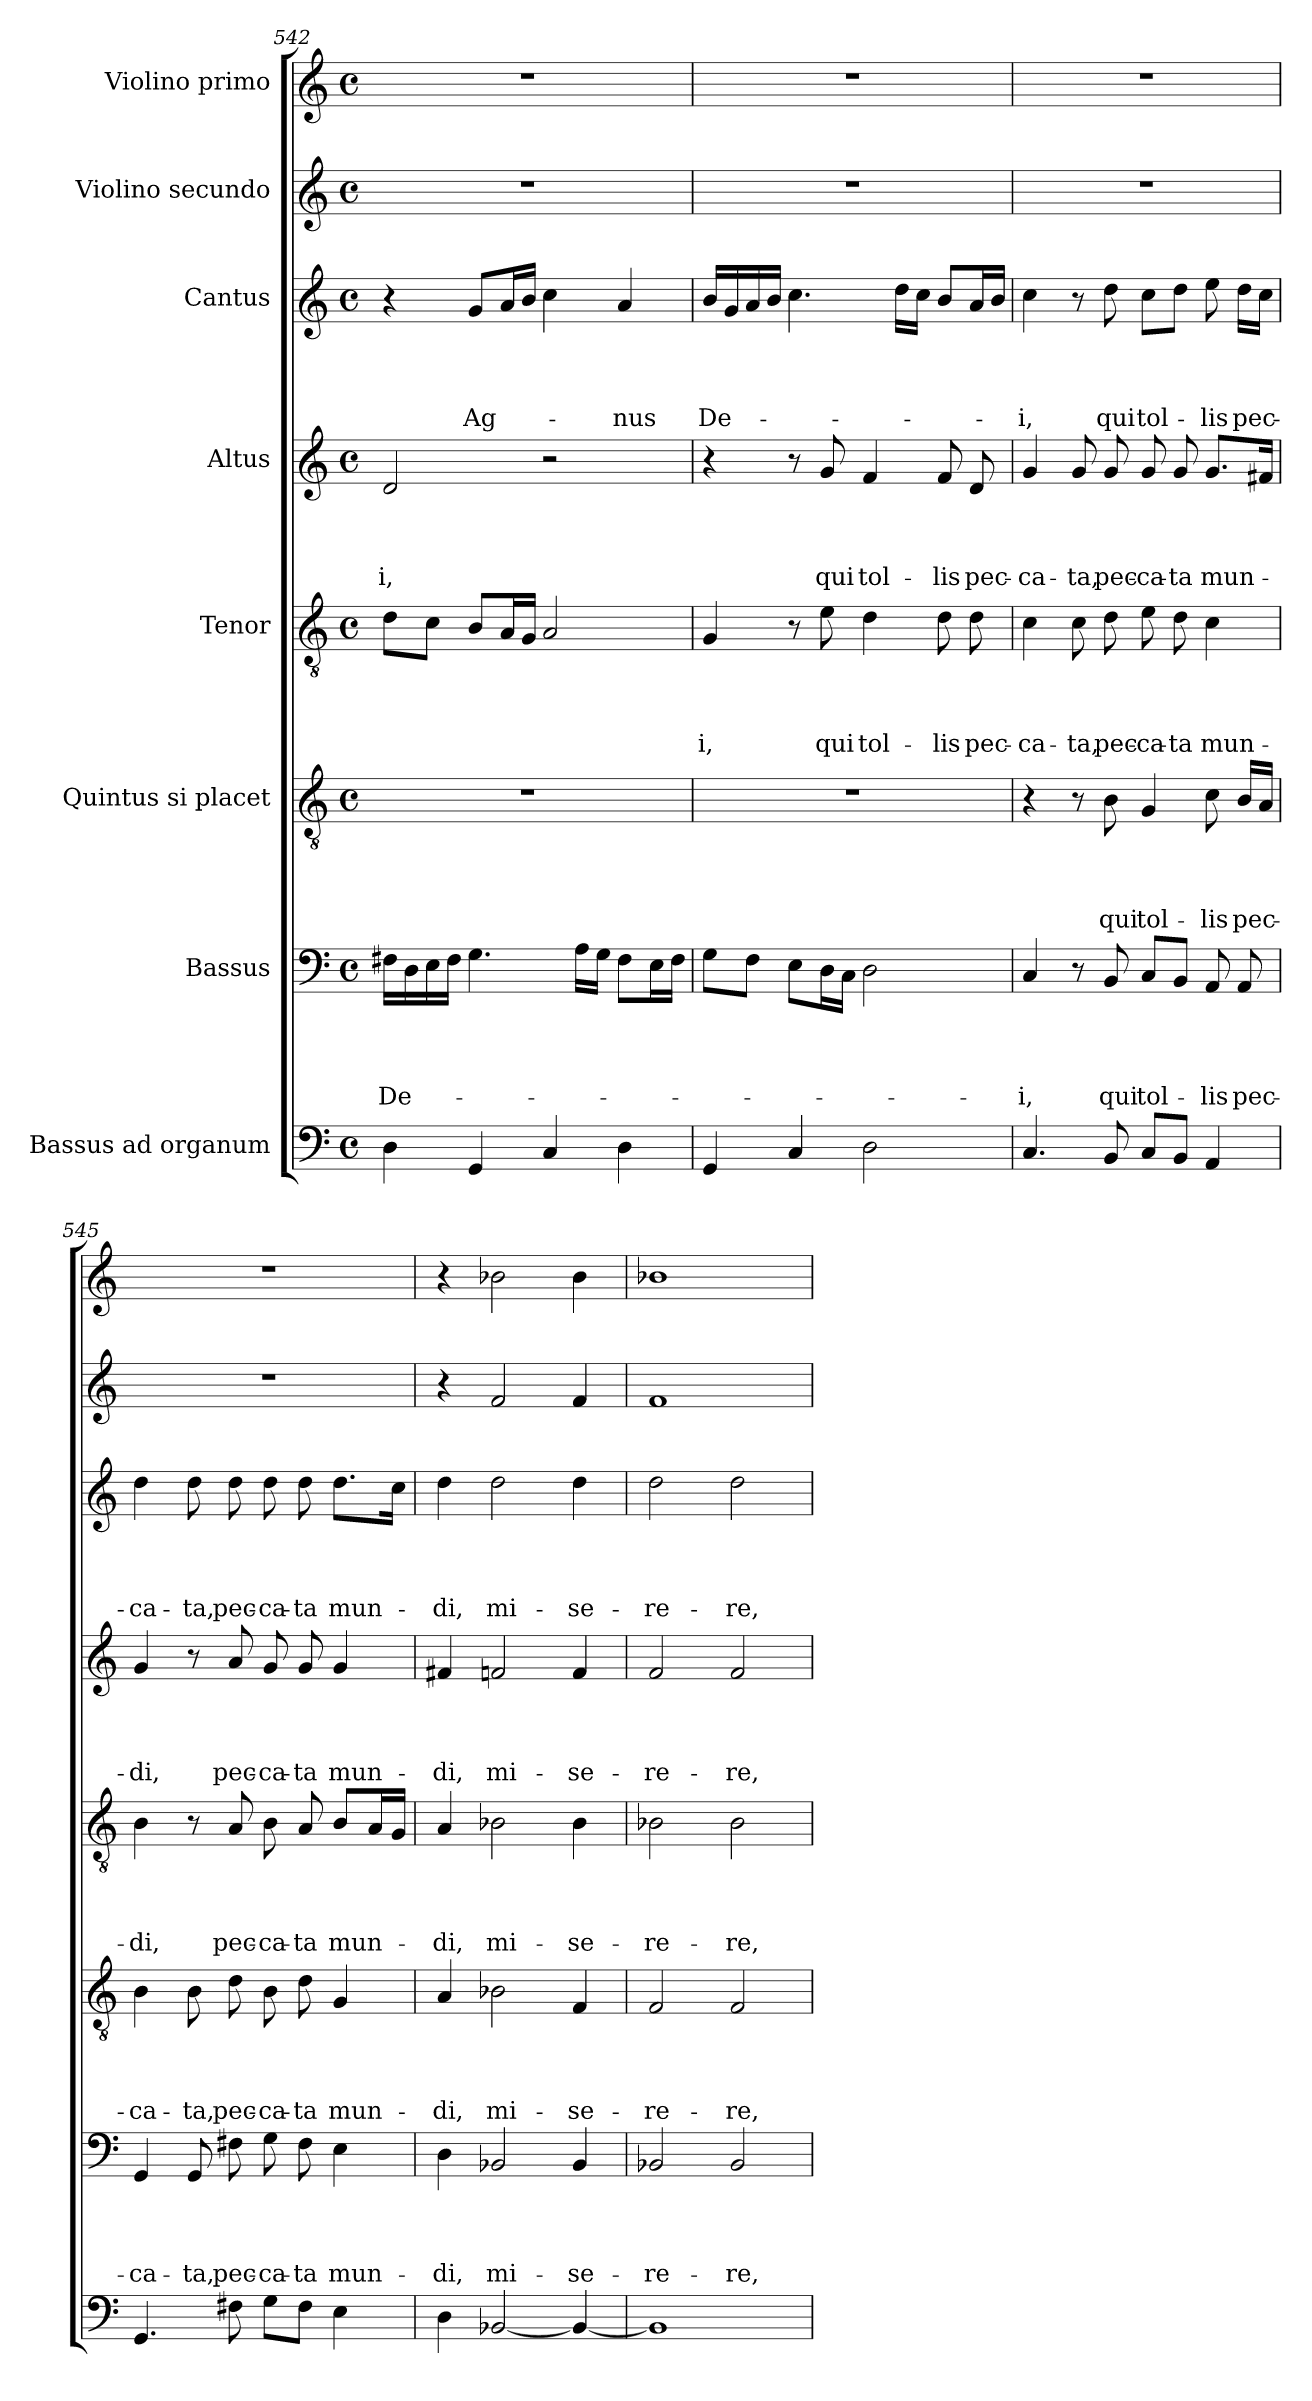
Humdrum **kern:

**kern	**kern	**text	**text	**text	**text	**kern	**text	**text	**text	**text	**kern	**text	**text	**text	**text	**kern	**text	**text	**text	**text	**kern	**text	**text	**text	**text	**kern	**kern
*part8	*part7	*part7	*part7	*part7	*part7	*part6	*part6	*part6	*part6	*part6	*part5	*part5	*part5	*part5	*part5	*part4	*part4	*part4	*part4	*part4	*part3	*part3	*part3	*part3	*part3	*part2	*part1
*staff8	*staff7	*staff7	*staff7	*staff7	*staff7	*staff6	*staff6	*staff6	*staff6	*staff6	*staff5	*staff5	*staff5	*staff5	*staff5	*staff4	*staff4	*staff4	*staff4	*staff4	*staff3	*staff3	*staff3	*staff3	*staff3	*staff2	*staff1
*I"Bassus ad organum	*I"Bassus	*	*	*	*	*I"Quintus si placet	*	*	*	*	*I"Tenor	*	*	*	*	*I"Altus	*	*	*	*	*I"Cantus	*	*	*	*	*I"Violino secundo	*I"Violino primo
!!LO:LB:g=z
*clefF4	*clefF4	*	*	*	*	*clefGv2	*	*	*	*	*clefGv2	*	*	*	*	*clefG2	*	*	*	*	*clefG2	*	*	*	*	*clefG2	*clefG2
*k[]	*k[]	*	*	*	*	*k[]	*	*	*	*	*k[]	*	*	*	*	*k[]	*	*	*	*	*k[]	*	*	*	*	*k[]	*k[]
*C:	*C:	*	*	*	*	*C:	*	*	*	*	*C:	*	*	*	*	*C:	*	*	*	*	*C:	*	*	*	*	*C:	*C:
*M4/4	*M4/4	*	*	*	*	*M4/4	*	*	*	*	*M4/4	*	*	*	*	*M4/4	*	*	*	*	*M4/4	*	*	*	*	*M4/4	*M4/4
*met(c)	*met(c)	*	*	*	*	*met(c)	*	*	*	*	*met(c)	*	*	*	*	*met(c)	*	*	*	*	*met(c)	*	*	*	*	*met(c)	*met(c)
=542	=542	=542	=542	=542	=542	=542	=542	=542	=542	=542	=542	=542	=542	=542	=542	=542	=542	=542	=542	=542	=542	=542	=542	=542	=542	=542	=542
!	!	!	!	!	!LO:LY:b	!	!	!	!	!	!	!	!	!	!	!	!	!	!	!LO:LY:b	!	!	!	!	!	!	!
4D\	16F#X\LL	.	.	.	De-	1r	.	.	.	.	8d\L	.	.	.	.	2d/	.	.	.	-i,	4r	.	.	.	.	1r	1r
.	16D\	.	.	.	.	.	.	.	.	.	.	.	.	.	.	.	.	.	.	.	.	.	.	.	.	.	.
.	16E\	.	.	.	.	.	.	.	.	.	8c\J	.	.	.	.	.	.	.	.	.	.	.	.	.	.	.	.
.	16F#\JJ	.	.	.	.	.	.	.	.	.	.	.	.	.	.	.	.	.	.	.	.	.	.	.	.	.	.
!	!	!	!	!	!	!	!	!	!	!	!	!	!	!	!	!	!	!	!	!	!	!	!	!	!LO:LY:b	!	!
4GG/	4.G\	.	.	.	.	.	.	.	.	.	8B/L	.	.	.	.	.	.	.	.	.	8g/L	.	.	.	Ag-	.	.
.	.	.	.	.	.	.	.	.	.	.	16A/L	.	.	.	.	.	.	.	.	.	16a/L	.	.	.	.	.	.
.	.	.	.	.	.	.	.	.	.	.	16G/JJ	.	.	.	.	.	.	.	.	.	16b/JJ	.	.	.	.	.	.
4C/	.	.	.	.	.	.	.	.	.	.	2A/	.	.	.	.	2r	.	.	.	.	4cc\	.	.	.	.	.	.
.	16A\LL	.	.	.	.	.	.	.	.	.	.	.	.	.	.	.	.	.	.	.	.	.	.	.	.	.	.
.	16G\JJ	.	.	.	.	.	.	.	.	.	.	.	.	.	.	.	.	.	.	.	.	.	.	.	.	.	.
!	!	!	!	!	!	!	!	!	!	!	!	!	!	!	!	!	!	!	!	!	!	!	!	!	!LO:LY:b	!	!
4D\	8F#\L	.	.	.	.	.	.	.	.	.	.	.	.	.	.	.	.	.	.	.	4a/	.	.	.	-nus	.	.
.	16E\L	.	.	.	.	.	.	.	.	.	.	.	.	.	.	.	.	.	.	.	.	.	.	.	.	.	.
.	16F#\JJ	.	.	.	.	.	.	.	.	.	.	.	.	.	.	.	.	.	.	.	.	.	.	.	.	.	.
=543	=543	=543	=543	=543	=543	=543	=543	=543	=543	=543	=543	=543	=543	=543	=543	=543	=543	=543	=543	=543	=543	=543	=543	=543	=543	=543	=543
!	!	!	!	!	!	!	!	!	!	!	!	!	!	!	!LO:LY:b	!	!	!	!	!	!	!	!	!	!LO:LY:b	!	!
4GG/	8G\L	.	.	.	.	1r	.	.	.	.	4G/	.	.	.	-i,	4r	.	.	.	.	16b/LL	.	.	.	De-	1r	1r
.	.	.	.	.	.	.	.	.	.	.	.	.	.	.	.	.	.	.	.	.	16g/	.	.	.	.	.	.
.	8F\J	.	.	.	.	.	.	.	.	.	.	.	.	.	.	.	.	.	.	.	16a/	.	.	.	.	.	.
.	.	.	.	.	.	.	.	.	.	.	.	.	.	.	.	.	.	.	.	.	16b/JJ	.	.	.	.	.	.
4C/	8E\L	.	.	.	.	.	.	.	.	.	8r	.	.	.	.	8r	.	.	.	.	4.cc\	.	.	.	.	.	.
!	!	!	!	!	!	!	!	!	!	!	!	!	!	!	!LO:LY:b	!	!	!	!	!LO:LY:b	!	!	!	!	!	!	!
.	16D\L	.	.	.	.	.	.	.	.	.	8e\	.	.	.	qui	8g/	.	.	.	qui	.	.	.	.	.	.	.
.	16C\JJ	.	.	.	.	.	.	.	.	.	.	.	.	.	.	.	.	.	.	.	.	.	.	.	.	.	.
!	!	!	!	!	!	!	!	!	!	!	!	!	!	!	!LO:LY:b	!	!	!	!	!LO:LY:b	!	!	!	!	!	!	!
2D\	2D\	.	.	.	.	.	.	.	.	.	4d\	.	.	.	tol-	4f/	.	.	.	tol-	.	.	.	.	.	.	.
.	.	.	.	.	.	.	.	.	.	.	.	.	.	.	.	.	.	.	.	.	16dd\LL	.	.	.	.	.	.
.	.	.	.	.	.	.	.	.	.	.	.	.	.	.	.	.	.	.	.	.	16cc\JJ	.	.	.	.	.	.
!	!	!	!	!	!	!	!	!	!	!	!	!	!	!	!LO:LY:b	!	!	!	!	!LO:LY:b	!	!	!	!	!	!	!
.	.	.	.	.	.	.	.	.	.	.	8d\	.	.	.	-lis	8f/	.	.	.	-lis	8b/L	.	.	.	.	.	.
!	!	!	!	!	!	!	!	!	!	!	!	!	!	!	!LO:LY:b	!	!	!	!	!LO:LY:b	!	!	!	!	!	!	!
.	.	.	.	.	.	.	.	.	.	.	8d\	.	.	.	pec-	8d/	.	.	.	pec-	16a/L	.	.	.	.	.	.
.	.	.	.	.	.	.	.	.	.	.	.	.	.	.	.	.	.	.	.	.	16b/JJ	.	.	.	.	.	.
=544	=544	=544	=544	=544	=544	=544	=544	=544	=544	=544	=544	=544	=544	=544	=544	=544	=544	=544	=544	=544	=544	=544	=544	=544	=544	=544	=544
!	!	!	!	!	!LO:LY:b	!	!	!	!	!	!	!	!	!	!LO:LY:b	!	!	!	!	!LO:LY:b	!	!	!	!	!LO:LY:b	!	!
4.C/	4C/	.	.	.	-i,	4r	.	.	.	.	4c\	.	.	.	-ca-	4g/	.	.	.	-ca-	4cc\	.	.	.	-i,	1r	1r
!	!	!	!	!	!	!	!	!	!	!	!	!	!	!	!LO:LY:b	!	!	!	!	!LO:LY:b	!	!	!	!	!	!	!
.	8r	.	.	.	.	8r	.	.	.	.	8c\	.	.	.	-ta,	8g/	.	.	.	-ta,	8r	.	.	.	.	.	.
!	!	!	!	!	!LO:LY:b	!	!	!	!	!LO:LY:b	!	!	!	!	!LO:LY:b	!	!	!	!	!LO:LY:b	!	!	!	!	!LO:LY:b	!	!
8BB/	8BB/	.	.	.	qui	8B\	.	.	.	qui	8d\	.	.	.	pec-	8g/	.	.	.	pec-	8dd\	.	.	.	qui	.	.
!	!	!	!	!	!LO:LY:b	!	!	!	!	!LO:LY:b	!	!	!	!	!LO:LY:b	!	!	!	!	!LO:LY:b	!	!	!	!	!LO:LY:b	!	!
8C/L	8C/L	.	.	.	tol-	4G/	.	.	.	tol-	8e\	.	.	.	-ca-	8g/	.	.	.	-ca-	8cc\L	.	.	.	tol-	.	.
!	!	!	!	!	!	!	!	!	!	!	!	!	!	!	!LO:LY:b	!	!	!	!	!LO:LY:b	!	!	!	!	!	!	!
8BB/J	8BB/J	.	.	.	.	.	.	.	.	.	8d\	.	.	.	-ta	8g/	.	.	.	-ta	8dd\J	.	.	.	.	.	.
!	!	!	!	!	!LO:LY:b	!	!	!	!	!LO:LY:b	!	!	!	!	!LO:LY:b	!	!	!	!	!LO:LY:b	!	!	!	!	!LO:LY:b	!	!
4AA/	8AA/	.	.	.	-lis	8c\	.	.	.	-lis	4c\	.	.	.	mun-	8.g/L	.	.	.	mun-	8ee\	.	.	.	-lis	.	.
!	!	!	!	!	!LO:LY:b	!	!	!	!	!LO:LY:b	!	!	!	!	!	!	!	!	!	!	!	!	!	!	!LO:LY:b	!	!
.	8AA/	.	.	.	pec-	16B/LL	.	.	.	pec-	.	.	.	.	.	.	.	.	.	.	16dd\LL	.	.	.	pec-	.	.
.	.	.	.	.	.	16A/JJ	.	.	.	.	.	.	.	.	.	16f#X/Jk	.	.	.	.	16cc\JJ	.	.	.	.	.	.
=545	=545	=545	=545	=545	=545	=545	=545	=545	=545	=545	=545	=545	=545	=545	=545	=545	=545	=545	=545	=545	=545	=545	=545	=545	=545	=545	=545
!	!	!	!	!	!LO:LY:b	!	!	!	!	!LO:LY:b	!	!	!	!	!LO:LY:b	!	!	!	!	!LO:LY:b	!	!	!	!	!LO:LY:b	!	!
4.GG/	4GG/	.	.	.	-ca-	4B\	.	.	.	-ca-	4B\	.	.	.	-di,	4g/	.	.	.	-di,	4dd\	.	.	.	-ca-	1r	1r
!	!	!	!	!	!LO:LY:b	!	!	!	!	!LO:LY:b	!	!	!	!	!	!	!	!	!	!	!	!	!	!	!LO:LY:b	!	!
.	8GG/	.	.	.	-ta,	8B\	.	.	.	-ta,	8r	.	.	.	.	8r	.	.	.	.	8dd\	.	.	.	-ta,	.	.
!	!	!	!	!	!LO:LY:b	!	!	!	!	!LO:LY:b	!	!	!	!	!LO:LY:b	!	!	!	!	!LO:LY:b	!	!	!	!	!LO:LY:b	!	!
8F#X\	8F#X\	.	.	.	pec-	8d\	.	.	.	pec-	8A/	.	.	.	pec-	8a/	.	.	.	pec-	8dd\	.	.	.	pec-	.	.
!	!	!	!	!	!LO:LY:b	!	!	!	!	!LO:LY:b	!	!	!	!	!LO:LY:b	!	!	!	!	!LO:LY:b	!	!	!	!	!LO:LY:b	!	!
8G\L	8G\	.	.	.	-ca-	8B\	.	.	.	-ca-	8B\	.	.	.	-ca-	8g/	.	.	.	-ca-	8dd\	.	.	.	-ca-	.	.
!	!	!	!	!	!LO:LY:b	!	!	!	!	!LO:LY:b	!	!	!	!	!LO:LY:b	!	!	!	!	!LO:LY:b	!	!	!	!	!LO:LY:b	!	!
8F#\J	8F#\	.	.	.	-ta	8d\	.	.	.	-ta	8A/	.	.	.	-ta	8g/	.	.	.	-ta	8dd\	.	.	.	-ta	.	.
!	!	!	!	!	!LO:LY:b	!	!	!	!	!LO:LY:b	!	!	!	!	!LO:LY:b	!	!	!	!	!LO:LY:b	!	!	!	!	!LO:LY:b	!	!
4E\	4E\	.	.	.	mun-	4G/	.	.	.	mun-	8B/L	.	.	.	mun-	4g/	.	.	.	mun-	8.dd\L	.	.	.	mun-	.	.
.	.	.	.	.	.	.	.	.	.	.	16A/L	.	.	.	.	.	.	.	.	.	.	.	.	.	.	.	.
.	.	.	.	.	.	.	.	.	.	.	16G/JJ	.	.	.	.	.	.	.	.	.	16cc\Jk	.	.	.	.	.	.
=546	=546	=546	=546	=546	=546	=546	=546	=546	=546	=546	=546	=546	=546	=546	=546	=546	=546	=546	=546	=546	=546	=546	=546	=546	=546	=546	=546
!	!	!	!	!	!LO:LY:b	!	!	!	!	!LO:LY:b	!	!	!	!	!LO:LY:b	!	!	!	!	!LO:LY:b	!	!	!	!	!LO:LY:b	!	!
4D\	4D\	.	.	.	-di,	4A/	.	.	.	-di,	4A/	.	.	.	-di,	4f#X/	.	.	.	-di,	4dd\	.	.	.	-di,	4r	4r
!	!	!	!	!	!LO:LY:b	!	!	!	!	!LO:LY:b	!	!	!	!	!LO:LY:b	!	!	!	!	!LO:LY:b	!	!	!	!	!LO:LY:b	!	!
[2BB-X/	2BB-X/	.	.	.	mi-	2B-X\	.	.	.	mi-	2B-X\	.	.	.	mi-	2fn/	.	.	.	mi-	2dd\	.	.	.	mi-	2f/	2b-X\
!	!	!	!	!	!LO:LY:b	!	!	!	!	!LO:LY:b	!	!	!	!	!LO:LY:b	!	!	!	!	!LO:LY:b	!	!	!	!	!LO:LY:b	!	!
4BB-/_	4BB-/	.	.	.	-se-	4F/	.	.	.	-se-	4B-\	.	.	.	-se-	4f/	.	.	.	-se-	4dd\	.	.	.	-se-	4f/	4b-\
!!LO:PB:g=z
=547	=547	=547	=547	=547	=547	=547	=547	=547	=547	=547	=547	=547	=547	=547	=547	=547	=547	=547	=547	=547	=547	=547	=547	=547	=547	=547	=547
!	!	!	!	!	!LO:LY:b	!	!	!	!	!LO:LY:b	!	!	!	!	!LO:LY:b	!	!	!	!	!LO:LY:b	!	!	!	!	!LO:LY:b	!	!
1BB-]	2BB-X/	.	.	.	-re-	2F/	.	.	.	-re-	2B-X\	.	.	.	-re-	2f/	.	.	.	-re-	2dd\	.	.	.	-re-	1f	1b-X
!	!	!	!	!	!LO:LY:b	!	!	!	!	!LO:LY:b	!	!	!	!	!LO:LY:b	!	!	!	!	!LO:LY:b	!	!	!	!	!LO:LY:b	!	!
.	2BB-/	.	.	.	-re,	2F/	.	.	.	-re,	2B-\	.	.	.	-re,	2f/	.	.	.	-re,	2dd\	.	.	.	-re,	.	.
=	=	=	=	=	=	=	=	=	=	=	=	=	=	=	=	=	=	=	=	=	=	=	=	=	=	=	=
*-	*-	*-	*-	*-	*-	*-	*-	*-	*-	*-	*-	*-	*-	*-	*-	*-	*-	*-	*-	*-	*-	*-	*-	*-	*-	*-	*-
